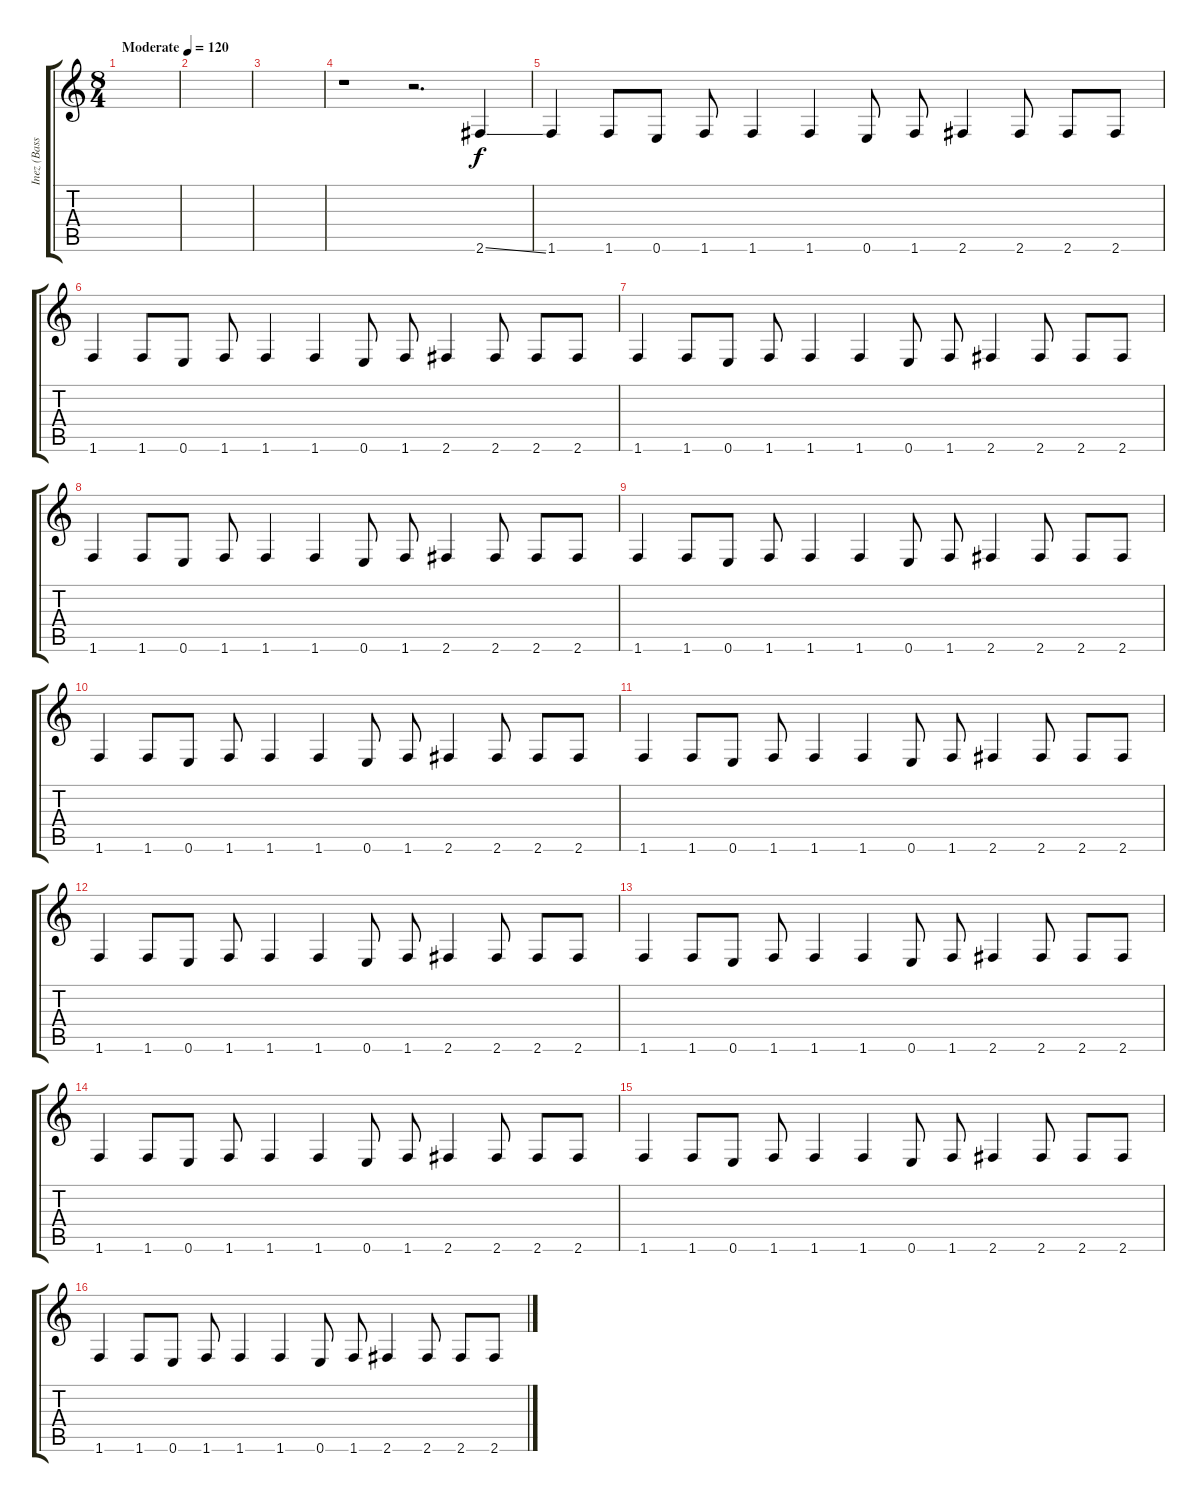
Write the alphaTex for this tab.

\track ("Inez (Bass)" "Inez (Bass") {instrument electricbassfinger}
\staff {score tabs}
\tuning (E4 B3 G3 D3 A2 E2) {hide}
\ts (8 4)
\tempo (120 "Moderate")
\clef g2
\ks c
|
|
|
r.1 r.2{d} 2.6{ss}.4 |
1.6.4 1.6.8 0.6.8 1.6.8 1.6.4 1.6.4 0.6.8 1.6.8 2.6.4 2.6.8 2.6.8 2.6.8 |
1.6.4 1.6.8 0.6.8 1.6.8 1.6.4 1.6.4 0.6.8 1.6.8 2.6.4 2.6.8 2.6.8 2.6.8 |
1.6.4 1.6.8 0.6.8 1.6.8 1.6.4 1.6.4 0.6.8 1.6.8 2.6.4 2.6.8 2.6.8 2.6.8 |
1.6.4 1.6.8 0.6.8 1.6.8 1.6.4 1.6.4 0.6.8 1.6.8 2.6.4 2.6.8 2.6.8 2.6.8 |
1.6.4 1.6.8 0.6.8 1.6.8 1.6.4 1.6.4 0.6.8 1.6.8 2.6.4 2.6.8 2.6.8 2.6.8 |
1.6.4 1.6.8 0.6.8 1.6.8 1.6.4 1.6.4 0.6.8 1.6.8 2.6.4 2.6.8 2.6.8 2.6.8 |
1.6.4 1.6.8 0.6.8 1.6.8 1.6.4 1.6.4 0.6.8 1.6.8 2.6.4 2.6.8 2.6.8 2.6.8 |
1.6.4 1.6.8 0.6.8 1.6.8 1.6.4 1.6.4 0.6.8 1.6.8 2.6.4 2.6.8 2.6.8 2.6.8 |
1.6.4 1.6.8 0.6.8 1.6.8 1.6.4 1.6.4 0.6.8 1.6.8 2.6.4 2.6.8 2.6.8 2.6.8 |
1.6.4 1.6.8 0.6.8 1.6.8 1.6.4 1.6.4 0.6.8 1.6.8 2.6.4 2.6.8 2.6.8 2.6.8 |
1.6.4 1.6.8 0.6.8 1.6.8 1.6.4 1.6.4 0.6.8 1.6.8 2.6.4 2.6.8 2.6.8 2.6.8 |
1.6.4 1.6.8 0.6.8 1.6.8 1.6.4 1.6.4 0.6.8 1.6.8 2.6.4 2.6.8 2.6.8 2.6.8
